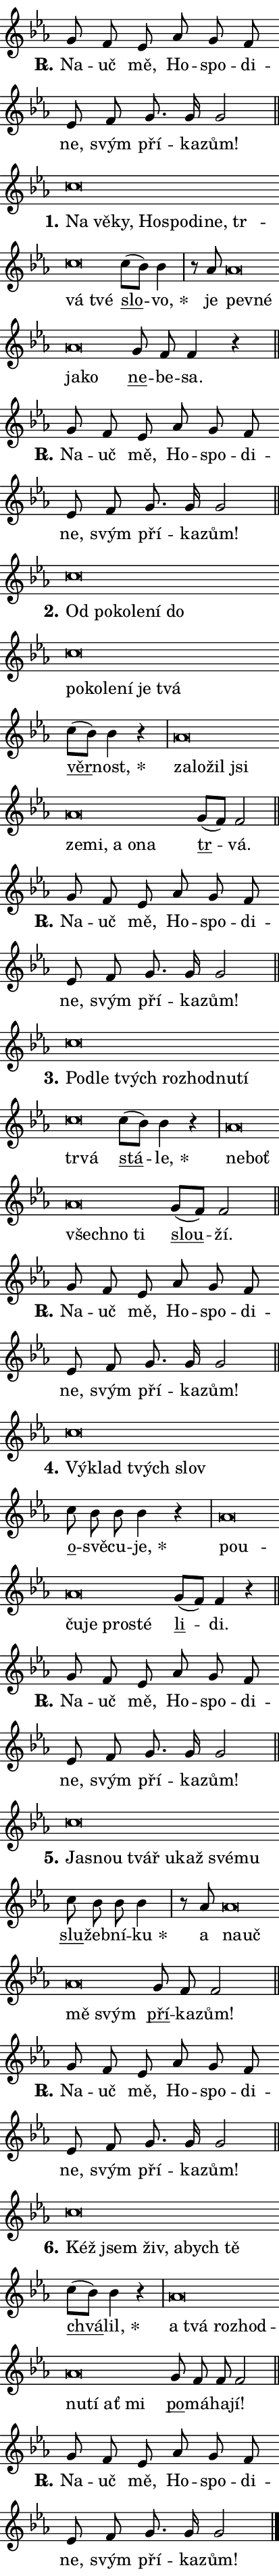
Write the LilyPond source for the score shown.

\version "2.22.1"
\header { tagline = "" }
\paper {
  indent = 0\cm
  top-margin = 0\cm
  right-margin = 0\cm
  bottom-margin = 0\cm
  left-margin = 0\cm
  paper-width = 7\cm
  page-breaking = #ly:one-page-breaking
  system-system-spacing.basic-distance = #11
  score-system-spacing.basic-distance = #11.3
  ragged-last = ##f
}


%% Author: Thomas Morley
%% https://lists.gnu.org/archive/html/lilypond-user/2020-05/msg00002.html
#(define (line-position grob)
"Returns position of @var[grob} in current system:
   @code{'start}, if at first time-step
   @code{'end}, if at last time-step
   @code{'middle} otherwise
"
  (let* ((col (ly:item-get-column grob))
         (ln (ly:grob-object col 'left-neighbor))
         (rn (ly:grob-object col 'right-neighbor))
         (col-to-check-left (if (ly:grob? ln) ln col))
         (col-to-check-right (if (ly:grob? rn) rn col))
         (break-dir-left
           (and
             (ly:grob-property col-to-check-left 'non-musical #f)
             (ly:item-break-dir col-to-check-left)))
         (break-dir-right
           (and
             (ly:grob-property col-to-check-right 'non-musical #f)
             (ly:item-break-dir col-to-check-right))))
        (cond ((eqv? 1 break-dir-left) 'start)
              ((eqv? -1 break-dir-right) 'end)
              (else 'middle))))

#(define (tranparent-at-line-position vctor)
  (lambda (grob)
  "Relying on @code{line-position} select the relevant enry from @var{vctor}.
Used to determine transparency,"
    (case (line-position grob)
      ((end) (not (vector-ref vctor 0)))
      ((middle) (not (vector-ref vctor 1)))
      ((start) (not (vector-ref vctor 2))))))

noteHeadBreakVisibility =
#(define-music-function (break-visibility)(vector?)
"Makes @code{NoteHead}s transparent relying on @var{break-visibility}"
#{
  \override NoteHead.transparent =
    #(tranparent-at-line-position break-visibility)
#})

#(define delete-ledgers-for-transparent-note-heads
  (lambda (grob)
    "Reads whether a @code{NoteHead} is transparent.
If so this @code{NoteHead} is removed from @code{'note-heads} from
@var{grob}, which is supposed to be @code{LedgerLineSpanner}.
As a result ledgers are not printed for this @code{NoteHead}"
    (let* ((nhds-array (ly:grob-object grob 'note-heads))
           (nhds-list
             (if (ly:grob-array? nhds-array)
                 (ly:grob-array->list nhds-array)
                 '()))
           ;; Relies on the transparent-property being done before
           ;; Staff.LedgerLineSpanner.after-line-breaking is executed.
           ;; This is fragile ...
           (to-keep
             (remove
               (lambda (nhd)
                 (ly:grob-property nhd 'transparent #f))
               nhds-list)))
      ;; TODO find a better method to iterate over grob-arrays, similiar
      ;; to filter/remove etc for lists
      ;; For now rebuilt from scratch
      (set! (ly:grob-object grob 'note-heads)  '())
      (for-each
        (lambda (nhd)
          (ly:pointer-group-interface::add-grob grob 'note-heads nhd))
        to-keep))))

hideNotes = {
  \noteHeadBreakVisibility #begin-of-line-visible
}
unHideNotes = {
  \noteHeadBreakVisibility #all-visible
}

% work-around for resetting accidentals
% https://lilypond.org/doc/v2.23/Documentation/notation/displaying-rhythms#unmetered-music
cadenzaMeasure = {
  \cadenzaOff
  \partial 1024 s1024
  \cadenzaOn
}

#(define-markup-command (accent layout props text) (markup?)
  "Underline accented syllable"
  (interpret-markup layout props
    #{\markup \override #'(offset . 4.3) \underline { #text }#}))

responsum = \markup \concat {
  "R" \hspace #-1.05 \path #0.1 #'((moveto 0 0.07) (lineto 0.9 0.8)) \hspace #0.05 "."
}

\layout {
    \context {
        \Staff
        \remove "Time_signature_engraver"
        \override LedgerLineSpanner.after-line-breaking = #delete-ledgers-for-transparent-note-heads
    }
    \context {
        \Voice {
            \override NoteHead.output-attributes = #'((class . "notehead"))
            \override Hairpin.height = #0.55
        }
    }
    \context {
        \Lyrics {
            \override StanzaNumber.output-attributes = #'((class . "stanzanumber"))
            \override LyricSpace.minimum-distance = #0.9
            \override LyricText.font-name = #"TeX Gyre Schola"
            \override LyricText.font-size = 1
            \override StanzaNumber.font-name = #"TeX Gyre Schola Bold"
            \override StanzaNumber.font-size = 1
        }
    }
}

% magnetic-lyrics.ily
%
%   written by
%     Jean Abou Samra <jean@abou-samra.fr>
%     Werner Lemberg <wl@gnu.org>
%
%   adapted by
%     Jiri Hon <jiri.hon@gmail.com>
%
% Version 2022-Apr-15

% https://www.mail-archive.com/lilypond-user@gnu.org/msg149350.html

#(define (Left_hyphen_pointer_engraver context)
   "Collect syllable-hyphen-syllable occurrences in lyrics and store
them in properties.  This engraver only looks to the left.  For
example, if the lyrics input is @code{foo -- bar}, it does the
following.

@itemize @bullet
@item
Set the @code{text} property of the @code{LyricHyphen} grob between
@q{foo} and @q{bar} to @code{foo}.

@item
Set the @code{left-hyphen} property of the @code{LyricText} grob with
text @q{foo} to the @code{LyricHyphen} grob between @q{foo} and
@q{bar}.
@end itemize

Use this auxiliary engraver in combination with the
@code{lyric-@/text::@/apply-@/magnetic-@/offset!} hook."
   (let ((hyphen #f)
         (text #f))
     (make-engraver
      (acknowledgers
       ((lyric-syllable-interface engraver grob source-engraver)
        (set! text grob)))
      (end-acknowledgers
       ((lyric-hyphen-interface engraver grob source-engraver)
        ;(when (not (grob::has-interface grob 'lyric-space-interface))
          (set! hyphen grob)));)
      ((stop-translation-timestep engraver)
       (when (and text hyphen)
         (ly:grob-set-object! text 'left-hyphen hyphen))
       (set! text #f)
       (set! hyphen #f)))))

#(define (lyric-text::apply-magnetic-offset! grob)
   "If the space between two syllables is less than the value in
property @code{LyricText@/.details@/.squash-threshold}, move the right
syllable to the left so that it gets concatenated with the left
syllable.

Use this function as a hook for
@code{LyricText@/.after-@/line-@/breaking} if the
@code{Left_@/hyphen_@/pointer_@/engraver} is active."
   (let ((hyphen (ly:grob-object grob 'left-hyphen #f)))
     (when hyphen
       (let ((left-text (ly:spanner-bound hyphen LEFT)))
         (when (grob::has-interface left-text 'lyric-syllable-interface)
           (let* ((common (ly:grob-common-refpoint grob left-text X))
                  (this-x-ext (ly:grob-extent grob common X))
                  (left-x-ext
                   (begin
                     ;; Trigger magnetism for left-text.
                     (ly:grob-property left-text 'after-line-breaking)
                     (ly:grob-extent left-text common X)))
                  ;; `delta` is the gap width between two syllables.
                  (delta (- (interval-start this-x-ext)
                            (interval-end left-x-ext)))
                  (details (ly:grob-property grob 'details))
                  (threshold (assoc-get 'squash-threshold details 0.2)))
             (when (< delta threshold)
               (let* (;; We have to manipulate the input text so that
                      ;; ligatures crossing syllable boundaries are not
                      ;; disabled.  For languages based on the Latin
                      ;; script this is essentially a beautification.
                      ;; However, for non-Western scripts it can be a
                      ;; necessity.
                      (lt (ly:grob-property left-text 'text))
                      (rt (ly:grob-property grob 'text))
                      (is-space (grob::has-interface hyphen 'lyric-space-interface))
                      (space (if is-space " " ""))
                      (space-markup (grob-interpret-markup grob " "))
                      (space-size (interval-length (ly:stencil-extent space-markup X)))
                      (extra-delta (if is-space space-size 0))
                      ;; Append new syllable.
                      (ltrt-space (if (and (string? lt) (string? rt))
                                (string-append lt space rt)
                                (make-concat-markup (list lt space rt))))
                      ;; Right-align `ltrt` to the right side.
                      (ltrt-space-markup (grob-interpret-markup
                               grob
                               (make-translate-markup
                                (cons (interval-length this-x-ext) 0)
                                (make-right-align-markup ltrt-space)))))
                 (begin
                   ;; Don't print `left-text`.
                   (ly:grob-set-property! left-text 'stencil #f)
                   ;; Set text and stencil (which holds all collected
                   ;; syllables so far) and shift it to the left.
                   (ly:grob-set-property! grob 'text ltrt-space)
                   (ly:grob-set-property! grob 'stencil ltrt-space-markup)
                   (ly:grob-translate-axis! grob (- (- delta extra-delta)) X))))))))))


#(define (lyric-hyphen::displace-bounds-first grob)
   ;; Make very sure this callback isn't triggered too early.
   (let ((left (ly:spanner-bound grob LEFT))
         (right (ly:spanner-bound grob RIGHT)))
     (ly:grob-property left 'after-line-breaking)
     (ly:grob-property right 'after-line-breaking)
     (ly:lyric-hyphen::print grob)))

squashThreshold = #0.4

\layout {
  \context {
    \Lyrics
    \consists #Left_hyphen_pointer_engraver
    \override LyricText.after-line-breaking =
      #lyric-text::apply-magnetic-offset!
    \override LyricHyphen.stencil = #lyric-hyphen::displace-bounds-first
    \override LyricText.details.squash-threshold = \squashThreshold
    \override LyricHyphen.minimum-distance = 0
    \override LyricHyphen.minimum-length = \squashThreshold
  }
}

squash = \override LyricText.details.squash-threshold = 9999
unSquash = \override LyricText.details.squash-threshold = \squashThreshold

left = \override LyricText.self-alignment-X = #LEFT
unLeft = \revert LyricText.self-alignment-X

starOffset = #(lambda (grob) 
                (let ((x_offset (ly:self-alignment-interface::aligned-on-x-parent grob)))
                  (if (= x_offset 0) 0 (+ x_offset 1.2))))

star = #(define-music-function (syllable)(string?)
"Append star separator at the end of a syllable"
#{
  \once \override LyricText.X-offset = #starOffset
  \lyricmode { \markup {
    #syllable
    \override #'((font-name . "TeX Gyre Schola Bold")) \hspace #0.2 \lower #0.65 \larger "*"
  } }
#})

starAccent = #(define-music-function (syllable)(string?)
"Append star separator at the end of a syllable and make accent"
#{
  \once \override LyricText.X-offset = #starOffset
  \lyricmode { \markup {
    \accent #syllable
    \override #'((font-name . "TeX Gyre Schola Bold")) \hspace #0.2 \lower #0.65 \larger "*"
  } }
#})

breath = #(define-music-function (syllable)(string?)
"Append breathing indicator at the end of a syllable"
#{
  \lyricmode { \markup { #syllable "+" } }
#})

optionalBreath = #(define-music-function (syllable)(string?)
"Append optional breathing indicator at the end of a syllable"
#{
  \lyricmode { \markup { #syllable "(+)" } }
#})


\score {
    <<
        \new Voice = "melody" { \cadenzaOn \key es \major \relative { g'8 f es as g f \bar "" es f g8. g16 g2 \cadenzaMeasure \bar "||" \break } }
        \new Lyrics \lyricsto "melody" { \lyricmode { \set stanza = \responsum
Na -- uč mě, Ho -- spo -- di -- ne, svým pří -- ka -- zům! } }
    >>
    \layout {}
}

\score {
    <<
        \new Voice = "melody" { \cadenzaOn \key es \major \relative { c''\breve*1/16 \hideNotes \breve*1/16 \bar "" \breve*1/16 \bar "" \breve*1/16 \bar "" \breve*1/16 \bar "" \breve*1/16 \bar "" \breve*1/16 \bar "" \breve*1/16 \bar "" \breve*1/16 \breve*1/16 \bar "" \unHideNotes \bar "" c8[( bes)] bes4 \cadenzaMeasure \bar "|" r8 as8 as\breve*1/16 \hideNotes \breve*1/16 \bar "" \breve*1/16 \breve*1/16 \bar "" \unHideNotes \bar "" g8 f f4 r \cadenzaMeasure \bar "||" \break } }
        \new Lyrics \lyricsto "melody" { \lyricmode { \set stanza = "1."
\left Na \squash vě -- ky, Ho -- spo -- di -- ne, tr -- vá tvé \unLeft \unSquash \markup \accent slo -- \star vo, je \left pev -- \squash né ja -- ko \unLeft \unSquash \markup \accent ne -- be -- sa. } }
    >>
    \layout {}
}

\score {
    <<
        \new Voice = "melody" { \cadenzaOn \key es \major \relative { g'8 f es as g f \bar "" es f g8. g16 g2 \cadenzaMeasure \bar "||" \break } }
        \new Lyrics \lyricsto "melody" { \lyricmode { \set stanza = \responsum
Na -- uč mě, Ho -- spo -- di -- ne, svým pří -- ka -- zům! } }
    >>
    \layout {}
}

\score {
    <<
        \new Voice = "melody" { \cadenzaOn \key es \major \relative { c''\breve*1/16 \hideNotes \breve*1/16 \bar "" \breve*1/16 \bar "" \breve*1/16 \bar "" \breve*1/16 \bar "" \breve*1/16 \bar "" \breve*1/16 \bar "" \breve*1/16 \bar "" \breve*1/16 \bar "" \breve*1/16 \bar "" \breve*1/16 \breve*1/16 \bar "" \unHideNotes \bar "" c8[( bes)] bes4 r \cadenzaMeasure \bar "|" as\breve*1/16 \hideNotes \breve*1/16 \bar "" \breve*1/16 \bar "" \breve*1/16 \bar "" \breve*1/16 \bar "" \breve*1/16 \bar "" \breve*1/16 \bar "" \breve*1/16 \breve*1/16 \bar "" \unHideNotes \bar "" g8[( f)] f2 \cadenzaMeasure \bar "||" \break } }
        \new Lyrics \lyricsto "melody" { \lyricmode { \set stanza = "2."
\left Od \squash po -- ko -- le -- ní do po -- ko -- le -- ní je tvá \unLeft \unSquash \markup \accent věr -- \star nost, \left za -- \squash lo -- žil jsi ze -- mi, a o -- na \unLeft \unSquash \markup \accent tr -- vá. } }
    >>
    \layout {}
}

\score {
    <<
        \new Voice = "melody" { \cadenzaOn \key es \major \relative { g'8 f es as g f \bar "" es f g8. g16 g2 \cadenzaMeasure \bar "||" \break } }
        \new Lyrics \lyricsto "melody" { \lyricmode { \set stanza = \responsum
Na -- uč mě, Ho -- spo -- di -- ne, svým pří -- ka -- zům! } }
    >>
    \layout {}
}

\score {
    <<
        \new Voice = "melody" { \cadenzaOn \key es \major \relative { c''\breve*1/16 \hideNotes \breve*1/16 \bar "" \breve*1/16 \bar "" \breve*1/16 \bar "" \breve*1/16 \bar "" \breve*1/16 \bar "" \breve*1/16 \bar "" \breve*1/16 \breve*1/16 \bar "" \unHideNotes \bar "" c8[( bes)] bes4 r \cadenzaMeasure \bar "|" as\breve*1/16 \hideNotes \breve*1/16 \bar "" \breve*1/16 \bar "" \breve*1/16 \breve*1/16 \bar "" \unHideNotes \bar "" g8[( f)] f2 \cadenzaMeasure \bar "||" \break } }
        \new Lyrics \lyricsto "melody" { \lyricmode { \set stanza = "3."
\left Po -- \squash dle tvých roz -- hod -- nu -- tí tr -- vá \unLeft \unSquash \markup \accent stá -- \star le, \left ne -- \squash boť všech -- no ti \unLeft \unSquash \markup \accent slou -- ží. } }
    >>
    \layout {}
}

\score {
    <<
        \new Voice = "melody" { \cadenzaOn \key es \major \relative { g'8 f es as g f \bar "" es f g8. g16 g2 \cadenzaMeasure \bar "||" \break } }
        \new Lyrics \lyricsto "melody" { \lyricmode { \set stanza = \responsum
Na -- uč mě, Ho -- spo -- di -- ne, svým pří -- ka -- zům! } }
    >>
    \layout {}
}

\score {
    <<
        \new Voice = "melody" { \cadenzaOn \key es \major \relative { c''\breve*1/16 \hideNotes \breve*1/16 \bar "" \breve*1/16 \breve*1/16 \bar "" \unHideNotes \bar "" c8 bes bes bes4 r \cadenzaMeasure \bar "|" as\breve*1/16 \hideNotes \breve*1/16 \bar "" \breve*1/16 \bar "" \breve*1/16 \bar "" \breve*1/16 \breve*1/16 \bar "" \unHideNotes \bar "" g8[( f)] f4 r \cadenzaMeasure \bar "||" \break } }
        \new Lyrics \lyricsto "melody" { \lyricmode { \set stanza = "4."
\left Vý -- \squash klad tvých slov \unLeft \unSquash \markup \accent o -- svě -- cu -- \star je, \left po -- \squash u -- ču -- je pro -- sté \unLeft \unSquash \markup \accent li -- di. } }
    >>
    \layout {}
}

\score {
    <<
        \new Voice = "melody" { \cadenzaOn \key es \major \relative { g'8 f es as g f \bar "" es f g8. g16 g2 \cadenzaMeasure \bar "||" \break } }
        \new Lyrics \lyricsto "melody" { \lyricmode { \set stanza = \responsum
Na -- uč mě, Ho -- spo -- di -- ne, svým pří -- ka -- zům! } }
    >>
    \layout {}
}

\score {
    <<
        \new Voice = "melody" { \cadenzaOn \key es \major \relative { c''\breve*1/16 \hideNotes \breve*1/16 \bar "" \breve*1/16 \bar "" \breve*1/16 \bar "" \breve*1/16 \bar "" \breve*1/16 \breve*1/16 \bar "" \unHideNotes \bar "" c8 bes bes bes4 \cadenzaMeasure \bar "|" r8 as8 as\breve*1/16 \hideNotes \breve*1/16 \bar "" \breve*1/16 \breve*1/16 \bar "" \unHideNotes \bar "" g8 f f2 \cadenzaMeasure \bar "||" \break } }
        \new Lyrics \lyricsto "melody" { \lyricmode { \set stanza = "5."
\left Ja -- \squash snou tvář u -- kaž své -- mu \unLeft \unSquash \markup \accent slu -- žeb -- ní -- \star ku a \left na -- \squash uč mě svým \unLeft \unSquash \markup \accent pří -- ka -- zům! } }
    >>
    \layout {}
}

\score {
    <<
        \new Voice = "melody" { \cadenzaOn \key es \major \relative { g'8 f es as g f \bar "" es f g8. g16 g2 \cadenzaMeasure \bar "||" \break } }
        \new Lyrics \lyricsto "melody" { \lyricmode { \set stanza = \responsum
Na -- uč mě, Ho -- spo -- di -- ne, svým pří -- ka -- zům! } }
    >>
    \layout {}
}

\score {
    <<
        \new Voice = "melody" { \cadenzaOn \key es \major \relative { c''\breve*1/16 \hideNotes \breve*1/16 \bar "" \breve*1/16 \bar "" \breve*1/16 \bar "" \breve*1/16 \breve*1/16 \bar "" \unHideNotes \bar "" c8[( bes)] bes4 r \cadenzaMeasure \bar "|" as\breve*1/16 \hideNotes \breve*1/16 \bar "" \breve*1/16 \bar "" \breve*1/16 \bar "" \breve*1/16 \bar "" \breve*1/16 \bar "" \breve*1/16 \breve*1/16 \bar "" \unHideNotes \bar "" g8 f f f2 \cadenzaMeasure \bar "||" \break } }
        \new Lyrics \lyricsto "melody" { \lyricmode { \set stanza = "6."
\left Kéž \squash jsem živ, a -- bych tě \unLeft \unSquash \markup \accent chvá -- \star lil, \left a \squash tvá roz -- hod -- nu -- tí ať mi \unLeft \unSquash \markup \accent po -- má -- ha -- jí! } }
    >>
    \layout {}
}

\score {
    <<
        \new Voice = "melody" { \cadenzaOn \key es \major \relative { g'8 f es as g f \bar "" es f g8. g16 g2 \cadenzaMeasure \bar "||" \break } \bar "|." }
        \new Lyrics \lyricsto "melody" { \lyricmode { \set stanza = \responsum
Na -- uč mě, Ho -- spo -- di -- ne, svým pří -- ka -- zům! } }
    >>
    \layout {}
}
